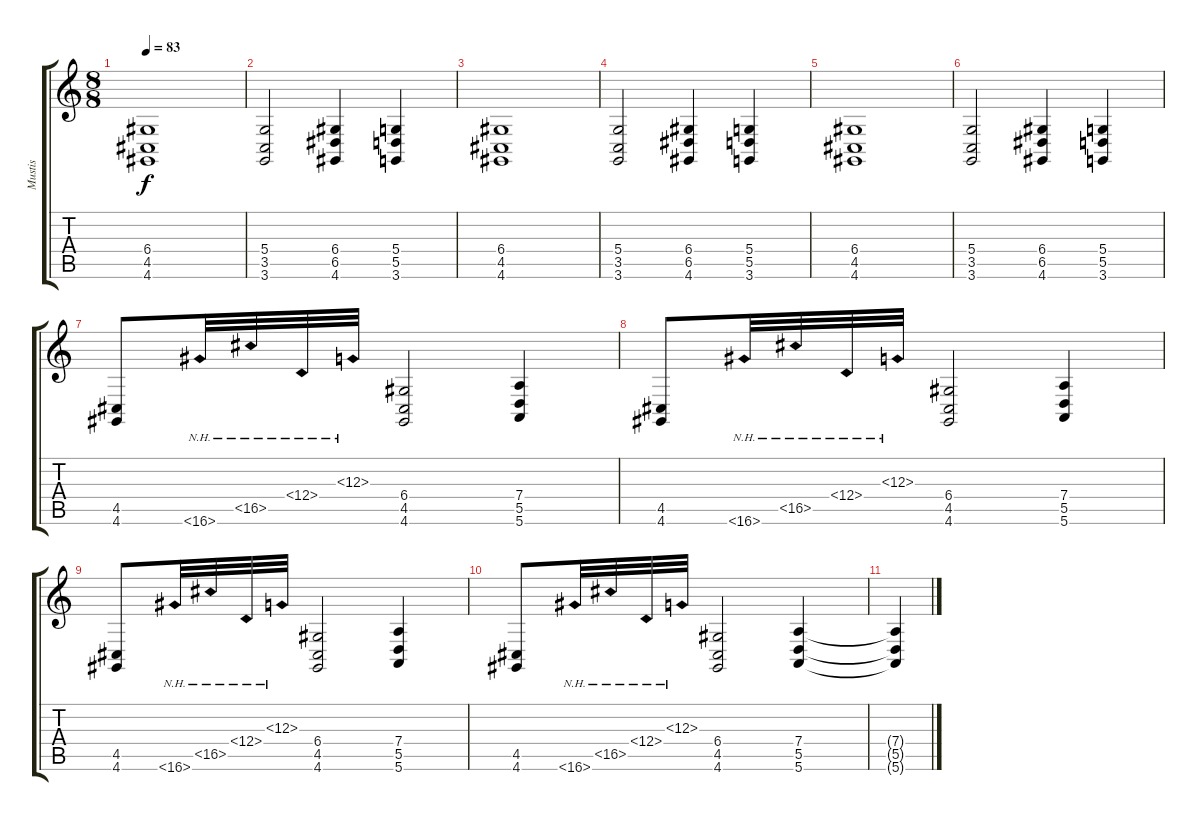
\track ("Mustis" "Mustis") {instrument fx2soundtrack}
\staff {score tabs}
\tuning (E4 B3 G3 D3 A2 E2) {hide}
\ts (8 8)
\tempo 83
\clef g2
\ks c
(6.4 4.5 4.6).1{dy f} |
(5.4 3.5 3.6).2 (6.4 6.5 4.6).4 (5.4 5.5 3.6).4 |
(6.4 4.5 4.6).1 |
(5.4 3.5 3.6).2 (6.4 6.5 4.6).4 (5.4 5.5 3.6).4 |
(6.4 4.5 4.6).1 |
(5.4 3.5 3.6).2 (6.4 6.5 4.6).4 (5.4 5.5 3.6).4 |
(4.5 4.6).8 16.6{nh}.32 16.5{nh}.32 18.4{nh}.32 18.3{nh}.32 (6.4 4.5 4.6).2 (7.4 5.5 5.6).4 |
(4.5 4.6).8 16.6{nh}.32 16.5{nh}.32 18.4{nh}.32 18.3{nh}.32 (6.4 4.5 4.6).2 (7.4 5.5 5.6).4 |
(4.5 4.6).8 16.6{nh}.32 16.5{nh}.32 18.4{nh}.32 18.3{nh}.32 (6.4 4.5 4.6).2 (7.4 5.5 5.6).4 |
(4.5 4.6).8 16.6{nh}.32 16.5{nh}.32 18.4{nh}.32 18.3{nh}.32 (6.4 4.5 4.6).2 (7.4 5.5 5.6).4 |
(7.4{t} 5.5{t} 5.6{t}).4
